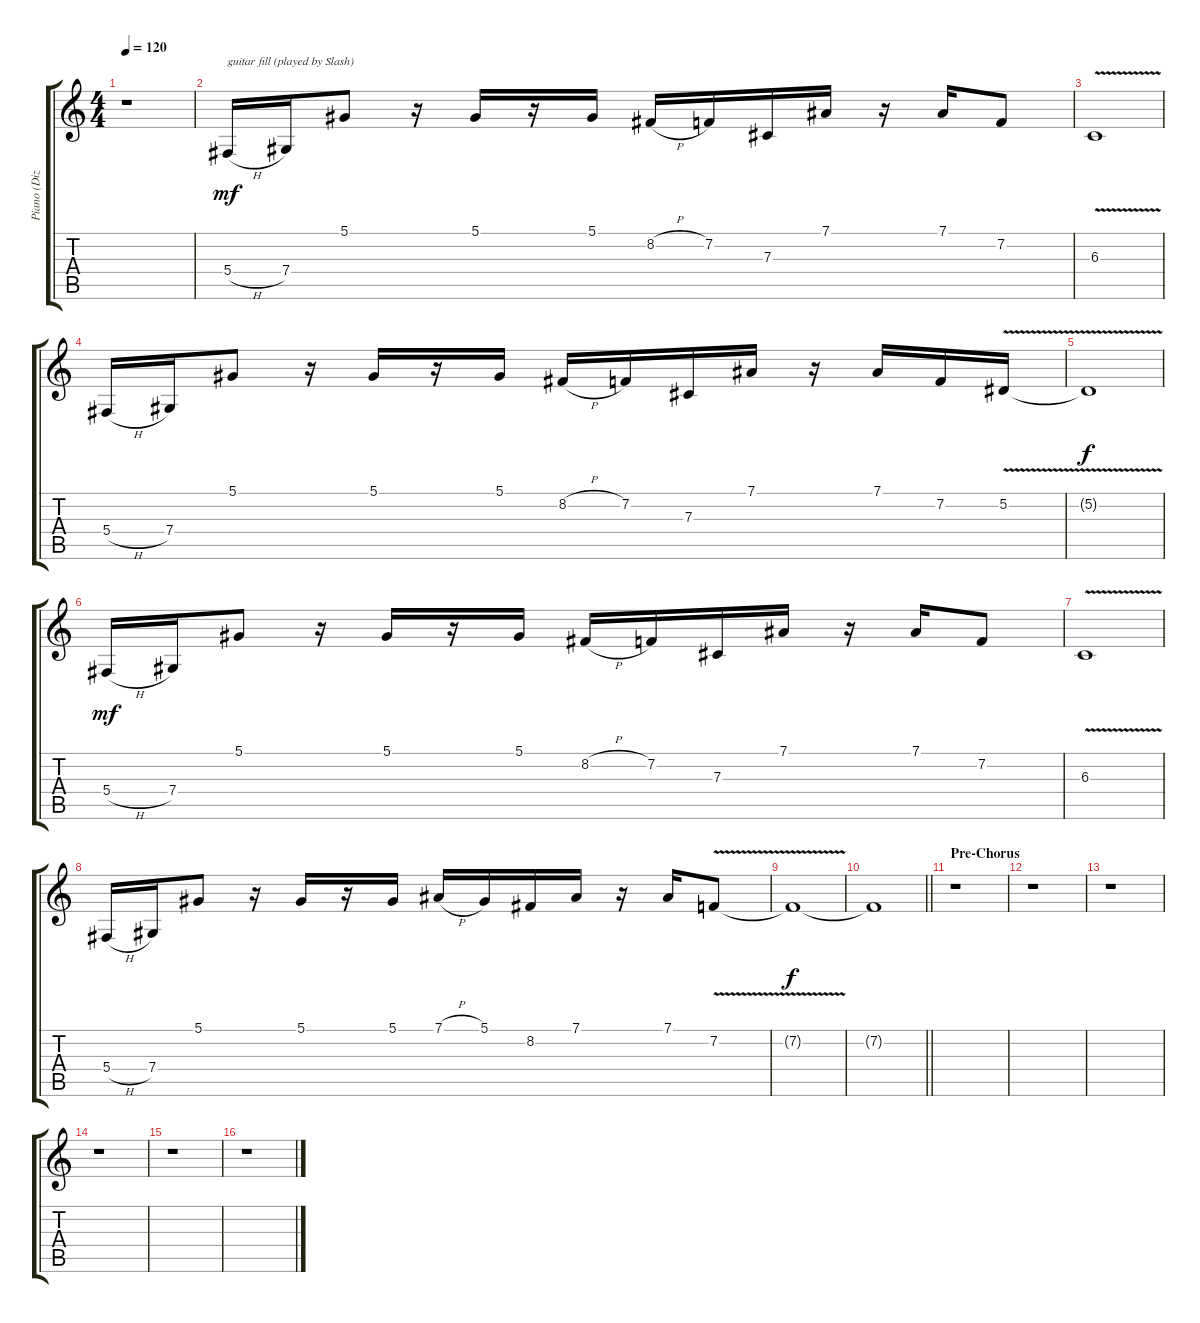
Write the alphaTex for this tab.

\track ("Piano (Dizzy)" "Piano (Diz") {instrument brightacousticpiano}
\staff {score tabs}
\tuning (Eb4 Bb3 Gb3 Db3 Ab2 Eb2) {hide}
\ts (4 4)
\tempo 120
\clef g2
\ks c
r.1{dy mf} |
5.4{h}.16{txt "guitar fill (played by Slash)" instrument overdrivenguitar} 7.4.16 5.1.8 r.16 5.1.16 r.16 5.1.16 8.2{h}.16 7.2.16 7.3.16 7.1.16 r.16 7.1.16 7.2.8 |
6.3{v}.1 |
5.4{h}.16 7.4.16 5.1.8 r.16 5.1.16 r.16 5.1.16 8.2{h}.16 7.2.16 7.3.16 7.1.16 r.16 7.1.16 7.2.16 5.2{v}.16 |
5.2{t}.1{dy f} |
5.4{h}.16{dy mf} 7.4.16 5.1.8 r.16 5.1.16 r.16 5.1.16 8.2{h}.16 7.2.16 7.3.16 7.1.16 r.16 7.1.16 7.2.8 |
6.3{v}.1 |
5.4{h}.16 7.4.16 5.1.8 r.16 5.1.16 r.16 5.1.16 7.1{h}.16 5.1.16 8.2.16 7.1.16 r.16 7.1.16 7.2{v}.8 |
7.2{t}.1{dy f} |
\barLineRight lightlight
7.2{t}.1 |
\section ("" "Pre-Chorus")
r.1 |
r.1 |
r.1 |
r.1 |
r.1 |
r.1
